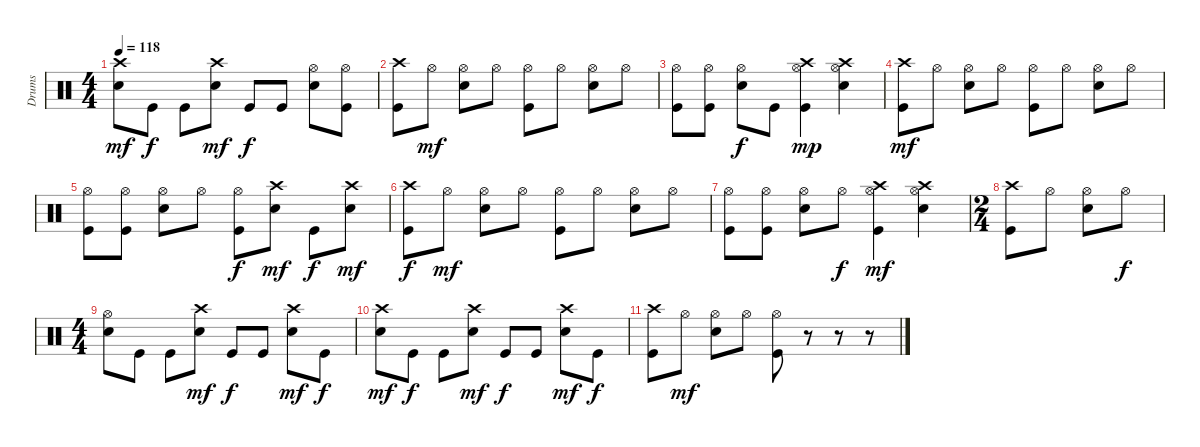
\track ("Drums" "Drums") {instrument percussion}
\staff {score}
\articulation defaults
\ts (4 4)
\tempo 118
\clef neutral
\ks c
("Crash high (hit)" "Snare (hit) 2").8{dy mf} "Kick (hit)".8{dy f} "Kick (hit)".8 ("Crash high (hit)" "Snare (hit) 2").8{dy mf} "Kick (hit)".8{dy f} "Kick (hit)".8 ("Hi-Hat (open)" "Snare (hit) 2").8 ("Hi-Hat (open)" "Kick (hit)").8 |
("Crash high (hit)" "Kick (hit)").8 "Hi-Hat (open)".8{dy mf} ("Hi-Hat (open)" "Snare (hit) 2").8 "Hi-Hat (open)".8 ("Hi-Hat (open)" "Kick (hit)").8 "Hi-Hat (open)".8 ("Hi-Hat (open)" "Snare (hit) 2").8 "Hi-Hat (open)".8 |
("Hi-Hat (open)" "Kick (hit)").8 ("Hi-Hat (open)" "Kick (hit)").8 ("Hi-Hat (open)" "Snare (hit) 2").8{dy f} "Kick (hit)".8 ("Hi-Hat (open)" "Kick (hit)" "Crash high (hit)").4{dy mp} ("Hi-Hat (open)" "Snare (hit) 2" "Crash high (hit)").4 |
("Crash high (hit)" "Kick (hit)").8{dy mf} "Hi-Hat (open)".8 ("Hi-Hat (open)" "Snare (hit) 2").8 "Hi-Hat (open)".8 ("Hi-Hat (open)" "Kick (hit)").8 "Hi-Hat (open)".8 ("Hi-Hat (open)" "Snare (hit) 2").8 "Hi-Hat (open)".8 |
("Hi-Hat (open)" "Kick (hit)").8 ("Hi-Hat (open)" "Kick (hit)").8 ("Hi-Hat (open)" "Snare (hit) 2").8 "Hi-Hat (open)".8 ("Hi-Hat (open)" "Kick (hit)").8{dy f} ("Snare (hit) 2" "Crash high (hit)").8{dy mf} "Kick (hit)".8{dy f} ("Snare (hit) 2" "Crash high (hit)").8{dy mf} |
("Crash high (hit)" "Kick (hit)").8{dy f} "Hi-Hat (open)".8{dy mf} ("Hi-Hat (open)" "Snare (hit) 2").8 "Hi-Hat (open)".8 ("Hi-Hat (open)" "Kick (hit)").8 "Hi-Hat (open)".8 ("Hi-Hat (open)" "Snare (hit) 2").8 "Hi-Hat (open)".8 |
("Hi-Hat (open)" "Kick (hit)").8 ("Hi-Hat (open)" "Kick (hit)").8 ("Hi-Hat (open)" "Snare (hit) 2").8 "Hi-Hat (open)".8{dy f} ("Hi-Hat (open)" "Kick (hit)" "Crash high (hit)").4{dy mf} ("Hi-Hat (open)" "Snare (hit) 2" "Crash high (hit)").4 |
\ts (2 4)
("Crash high (hit)" "Kick (hit)").8 "Hi-Hat (open)".8 ("Hi-Hat (open)" "Snare (hit) 2").8 "Hi-Hat (open)".8{dy f} |
\ts (4 4)
("Hi-Hat (open)" "Snare (hit) 2").8 "Kick (hit)".8 "Kick (hit)".8 ("Crash high (hit)" "Snare (hit) 2").8{dy mf} "Kick (hit)".8{dy f} "Kick (hit)".8 ("Crash high (hit)" "Snare (hit) 2").8{dy mf} "Kick (hit)".8{dy f} |
("Crash high (hit)" "Snare (hit) 2").8{dy mf} "Kick (hit)".8{dy f} "Kick (hit)".8 ("Crash high (hit)" "Snare (hit) 2").8{dy mf} "Kick (hit)".8{dy f} "Kick (hit)".8 ("Crash high (hit)" "Snare (hit) 2").8{dy mf} "Kick (hit)".8{dy f} |
("Crash high (hit)" "Kick (hit)").8 "Hi-Hat (open)".8{dy mf} ("Hi-Hat (open)" "Snare (hit) 2").8 "Hi-Hat (open)".8 ("Hi-Hat (open)" "Kick (hit)").8 r.8 r.8 r.8
